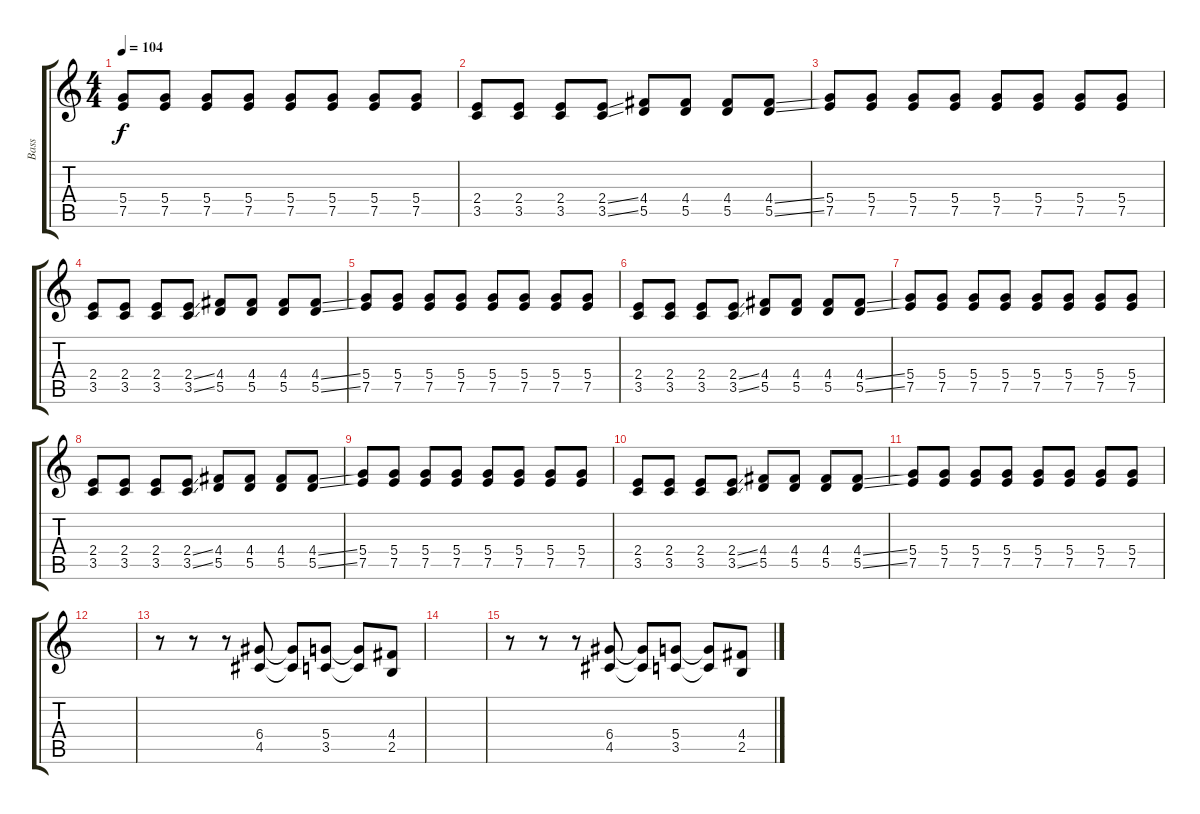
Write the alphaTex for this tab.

\track ("Bass" "Bass") {instrument acousticbass}
\staff {score tabs}
\tuning (E4 B3 G3 D3 A2 E2) {hide}
\ts (4 4)
\tempo 104
\clef g2
\ks c
(5.4 7.5).8{dy f} (5.4 7.5).8 (5.4 7.5).8 (5.4 7.5).8 (5.4 7.5).8 (5.4 7.5).8 (5.4 7.5).8 (5.4 7.5).8 |
(2.4 3.5).8 (2.4 3.5).8 (2.4 3.5).8 (2.4{ss} 3.5{ss}).8 (4.4 5.5).8 (4.4 5.5).8 (4.4 5.5).8 (4.4{ss} 5.5{ss}).8 |
(5.4 7.5).8 (5.4 7.5).8 (5.4 7.5).8 (5.4 7.5).8 (5.4 7.5).8 (5.4 7.5).8 (5.4 7.5).8 (5.4 7.5).8 |
(2.4 3.5).8{volume 12} (2.4 3.5).8 (2.4 3.5).8 (2.4{ss} 3.5{ss}).8 (4.4 5.5).8 (4.4 5.5).8 (4.4 5.5).8 (4.4{ss} 5.5{ss}).8 |
(5.4 7.5).8 (5.4 7.5).8 (5.4 7.5).8 (5.4 7.5).8 (5.4 7.5).8 (5.4 7.5).8 (5.4 7.5).8 (5.4 7.5).8 |
(2.4 3.5).8 (2.4 3.5).8 (2.4 3.5).8 (2.4{ss} 3.5{ss}).8 (4.4 5.5).8 (4.4 5.5).8 (4.4 5.5).8 (4.4{ss} 5.5{ss}).8 |
(5.4 7.5).8 (5.4 7.5).8 (5.4 7.5).8 (5.4 7.5).8 (5.4 7.5).8 (5.4 7.5).8 (5.4 7.5).8 (5.4 7.5).8 |
(2.4 3.5).8{volume 12} (2.4 3.5).8 (2.4 3.5).8 (2.4{ss} 3.5{ss}).8 (4.4 5.5).8 (4.4 5.5).8 (4.4 5.5).8 (4.4{ss} 5.5{ss}).8 |
(5.4 7.5).8 (5.4 7.5).8 (5.4 7.5).8 (5.4 7.5).8 (5.4 7.5).8 (5.4 7.5).8 (5.4 7.5).8 (5.4 7.5).8 |
(2.4 3.5).8 (2.4 3.5).8 (2.4 3.5).8 (2.4{ss} 3.5{ss}).8 (4.4 5.5).8 (4.4 5.5).8 (4.4 5.5).8 (4.4{ss} 5.5{ss}).8 |
(5.4 7.5).8 (5.4 7.5).8 (5.4 7.5).8 (5.4 7.5).8 (5.4 7.5).8 (5.4 7.5).8 (5.4 7.5).8 (5.4 7.5).8 |
|
r.8 r.8 r.8 (6.4 4.5).8 (6.4{t} 4.5{t}).8 (5.4 3.5).8 (5.4{t} 3.5{t}).8 (4.4 2.5).8 |
|
r.8 r.8 r.8 (6.4 4.5).8 (6.4{t} 4.5{t}).8 (5.4 3.5).8 (5.4{t} 3.5{t}).8 (4.4 2.5).8
